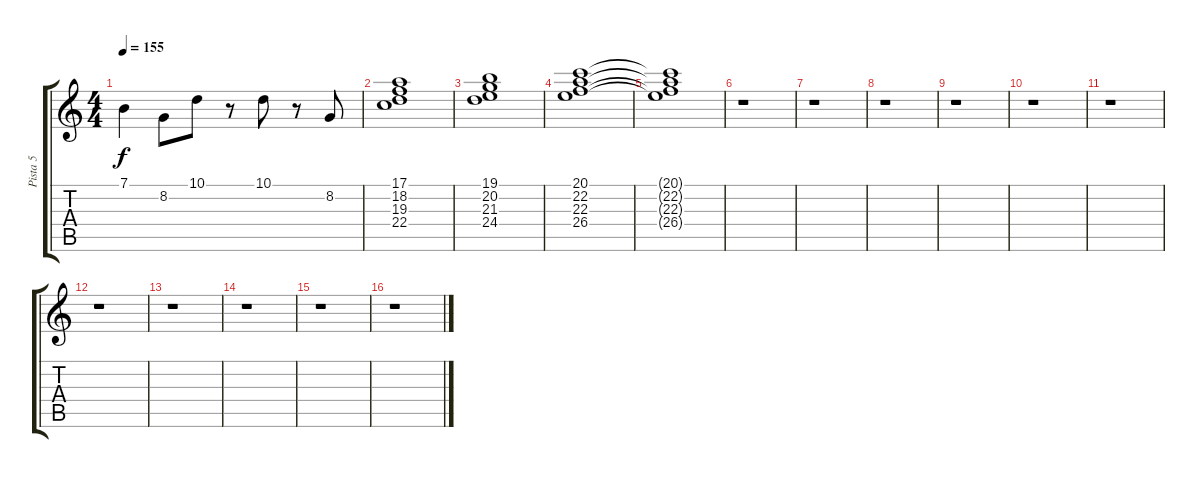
\track ("Pista 5" "Pista 5") {instrument musicbox}
\staff {score tabs}
\tuning (E4 B3 G3 D3 A2 E2) {hide}
\ts (4 4)
\tempo 155
\clef g2
\ks c
7.1{t}.4{dy f} 8.2.8 10.1.8 r.8 10.1.8 r.8 8.2.8 |
(17.1 18.2 19.3 22.4).1 |
(19.1 20.2 21.3 24.4).1 |
(20.1 22.2 22.3 26.4).1 |
(20.1{t} 22.2{t} 22.3{t} 26.4{t}).1 |
r.1 |
r.1 |
r.1 |
r.1 |
r.1 |
r.1 |
r.1 |
r.1 |
r.1 |
r.1 |
r.1
